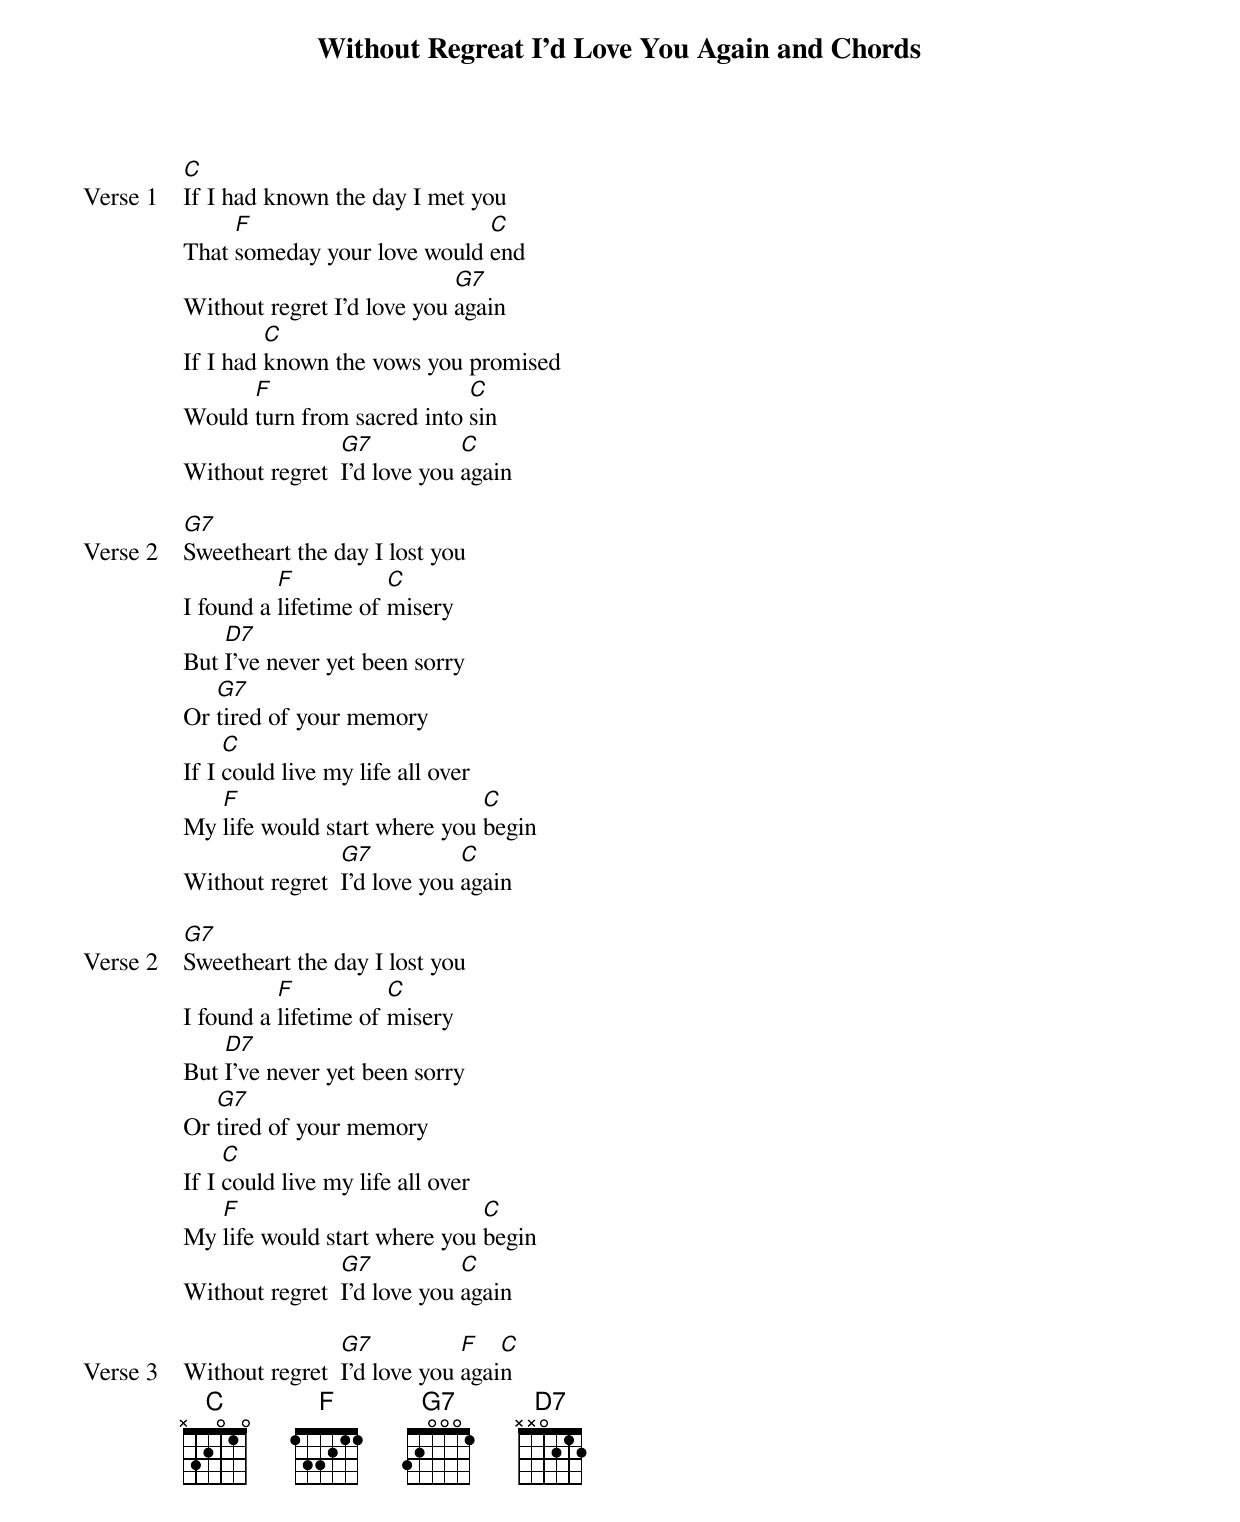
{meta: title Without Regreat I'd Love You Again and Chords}
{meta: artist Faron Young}
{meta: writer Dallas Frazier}

{start_of_verse: Verse 1}
[C]If I had known the day I met you
That [F]someday your love would [C]end
Without regret I'd love you [G7]again
If I had [C]known the vows you promised
Would [F]turn from sacred into [C]sin
Without regret  [G7]I'd love you [C]again
{end_of_verse}

{start_of_verse: Verse 2}
[G7]Sweetheart the day I lost you
I found a [F]lifetime of [C]misery
But [D7]I've never yet been sorry
Or [G7]tired of your memory
If I [C]could live my life all over
My [F]life would start where you [C]begin
Without regret  [G7]I'd love you [C]again
{end_of_verse}

{start_of_verse: Verse 2}
[G7]Sweetheart the day I lost you
I found a [F]lifetime of [C]misery
But [D7]I've never yet been sorry
Or [G7]tired of your memory
If I [C]could live my life all over
My [F]life would start where you [C]begin
Without regret  [G7]I'd love you [C]again
{end_of_verse}

{start_of_verse: Verse 3}
Without regret  [G7]I'd love you [F]agai[C]n
{end_of_verse}
